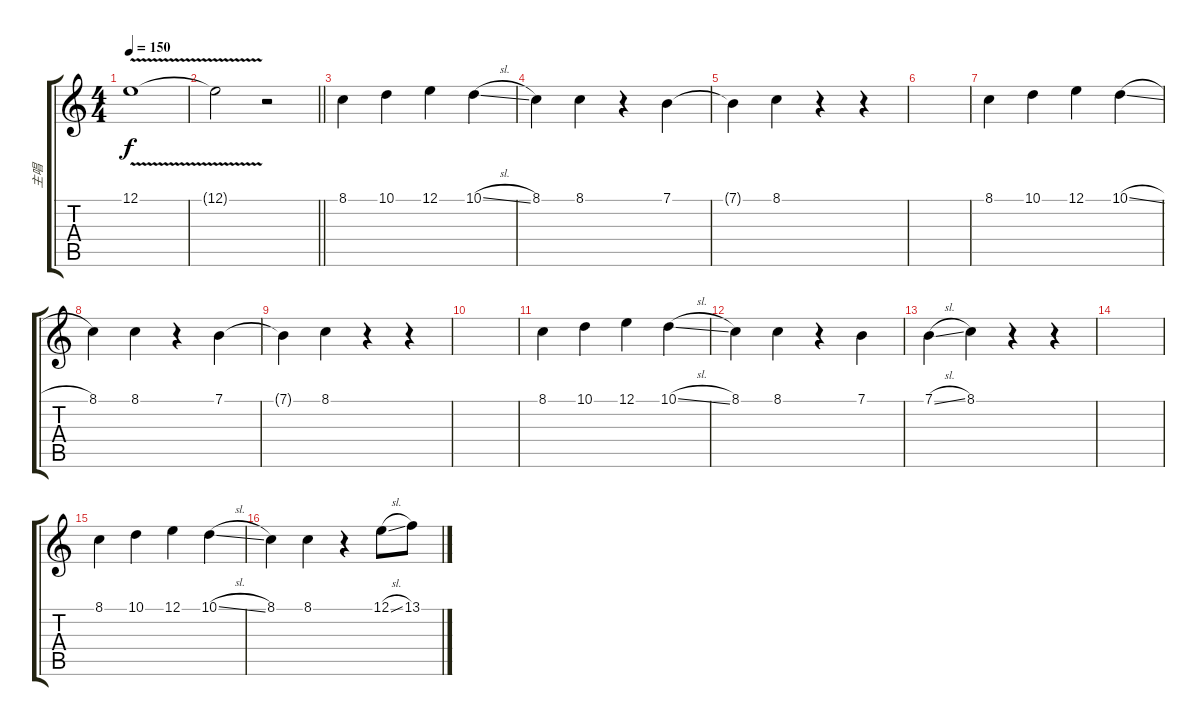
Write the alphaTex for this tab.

\track ("主唱" "主唱") {instrument pad1newage}
\staff {score tabs}
\tuning (E4 B3 G3 D3 A2 E2) {hide}
\ts (4 4)
\tempo 150
\clef g2
\ks c
12.1{v t}.1{dy f} |
\barLineRight lightlight
12.1{t}.2 r.2 |
8.1.4 10.1.4 12.1.4 10.1{sl}.4 |
8.1.4 8.1.4 r.4 7.1.4 |
7.1{t}.4 8.1.4 r.4 r.4 |
|
8.1.4 10.1.4 12.1.4 10.1{sl}.4 |
8.1.4 8.1.4 r.4 7.1.4 |
7.1{t}.4 8.1.4 r.4 r.4 |
|
8.1.4 10.1.4 12.1.4 10.1{sl}.4 |
8.1.4 8.1.4 r.4 7.1.4 |
7.1{sl}.4 8.1.4 r.4 r.4 |
|
8.1.4 10.1.4 12.1.4 10.1{sl}.4 |
8.1.4 8.1.4 r.4 12.1{sl}.8 13.1.8
